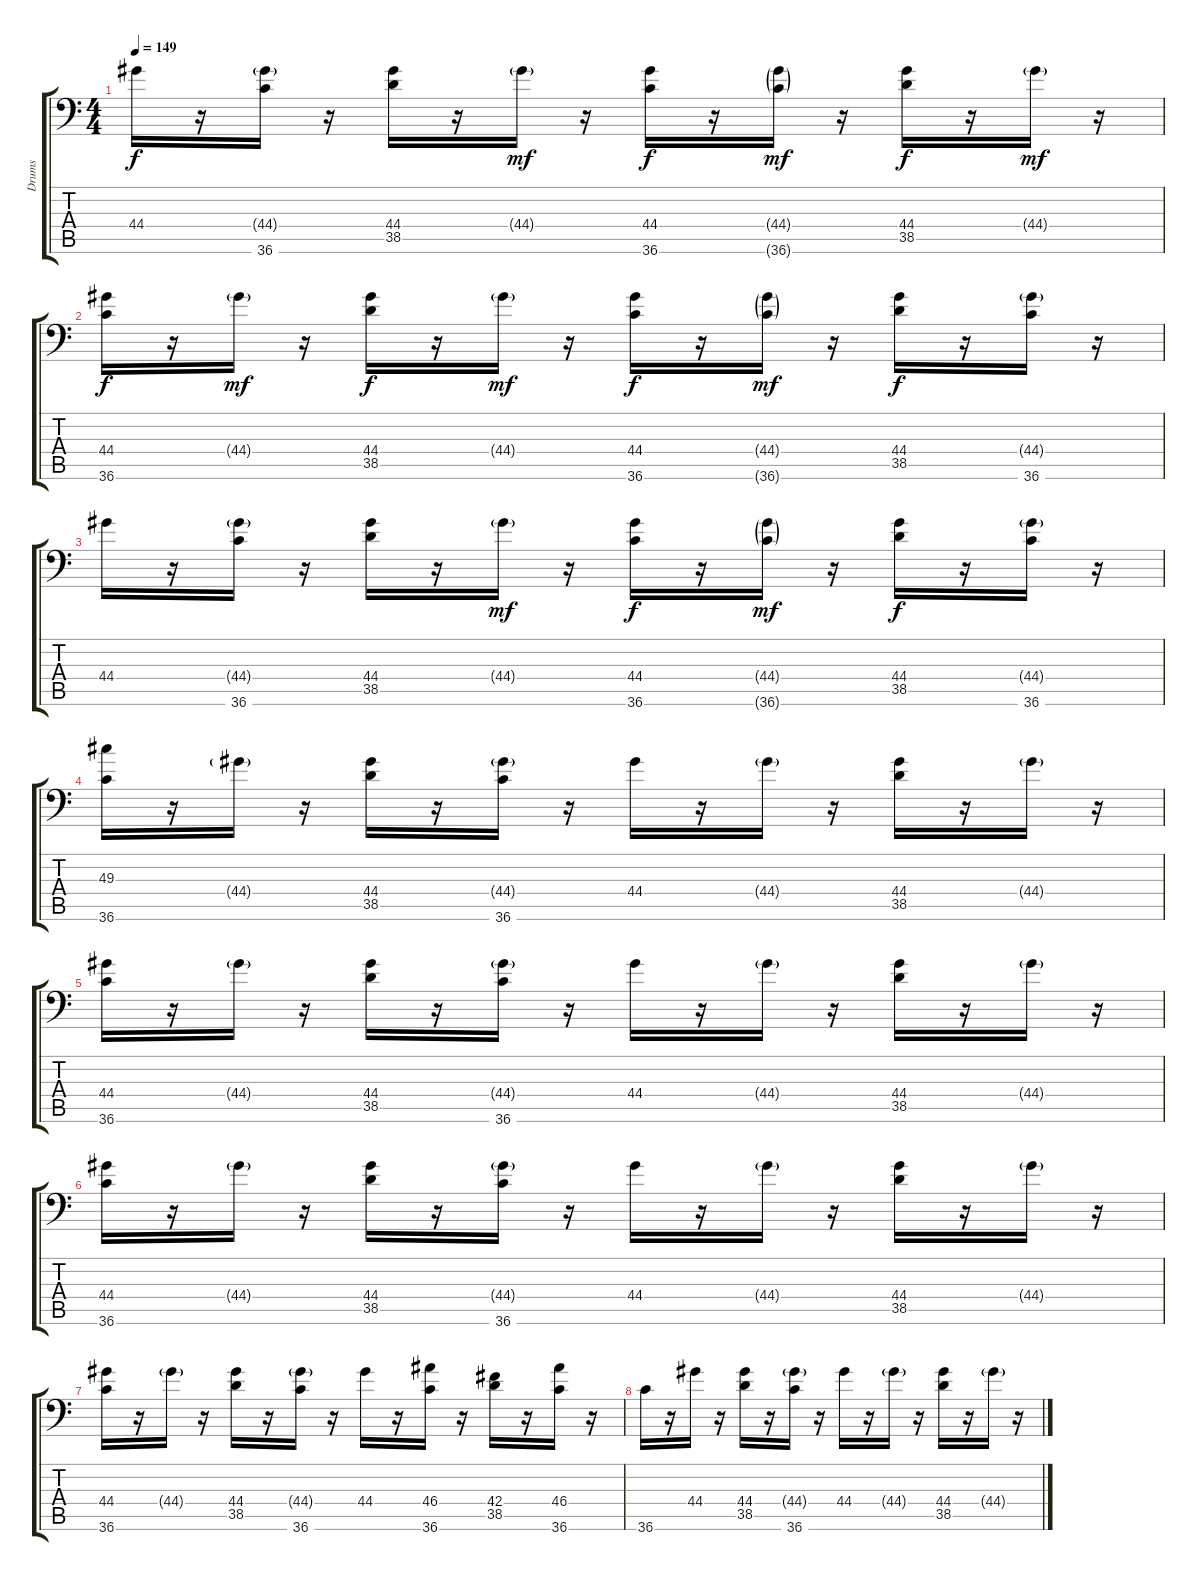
\track ("Drums" "Drums") {instrument acousticgrandpiano}
\staff {score tabs}
\tuning (C-1 C-1 C-1 C-1 C-1 C-1) {hide}
\ts (4 4)
\tempo 149
\clef f4
\ks c
44.4.16{dy f} r.16 (44.4{g} 36.6).16 r.16 (44.4 38.5).16 r.16 44.4{g}.16{dy mf} r.16 (44.4 36.6).16{dy f} r.16 (44.4{g} 36.6{g}).16{dy mf} r.16 (44.4 38.5).16{dy f} r.16 44.4{g}.16{dy mf} r.16 |
(44.4 36.6).16{dy f} r.16 44.4{g}.16{dy mf} r.16 (44.4 38.5).16{dy f} r.16 44.4{g}.16{dy mf} r.16 (44.4 36.6).16{dy f} r.16 (44.4{g} 36.6{g}).16{dy mf} r.16 (44.4 38.5).16{dy f} r.16 (44.4{g} 36.6).16 r.16 |
44.4.16 r.16 (44.4{g} 36.6).16 r.16 (44.4 38.5).16 r.16 44.4{g}.16{dy mf} r.16 (44.4 36.6).16{dy f} r.16 (44.4{g} 36.6{g}).16{dy mf} r.16 (44.4 38.5).16{dy f} r.16 (44.4{g} 36.6).16 r.16 |
(49.3 36.6).16 r.16 44.4{g}.16 r.16 (44.4 38.5).16 r.16 (44.4{g} 36.6).16 r.16 44.4.16 r.16 44.4{g}.16 r.16 (44.4 38.5).16 r.16 44.4{g}.16 r.16 |
(44.4 36.6).16 r.16 44.4{g}.16 r.16 (44.4 38.5).16 r.16 (44.4{g} 36.6).16 r.16 44.4.16 r.16 44.4{g}.16 r.16 (44.4 38.5).16 r.16 44.4{g}.16 r.16 |
(44.4 36.6).16 r.16 44.4{g}.16 r.16 (44.4 38.5).16 r.16 (44.4{g} 36.6).16 r.16 44.4.16 r.16 44.4{g}.16 r.16 (44.4 38.5).16 r.16 44.4{g}.16 r.16 |
(44.4 36.6).16 r.16 44.4{g}.16 r.16 (44.4 38.5).16 r.16 (44.4{g} 36.6).16 r.16 44.4.16 r.16 (46.4 36.6).16 r.16 (42.4 38.5).16 r.16 (46.4 36.6).16 r.16 |
36.6.16 r.16 44.4.16 r.16 (44.4 38.5).16 r.16 (44.4{g} 36.6).16 r.16 44.4.16 r.16 44.4{g}.16 r.16 (44.4 38.5).16 r.16 44.4{g}.16 r.16
